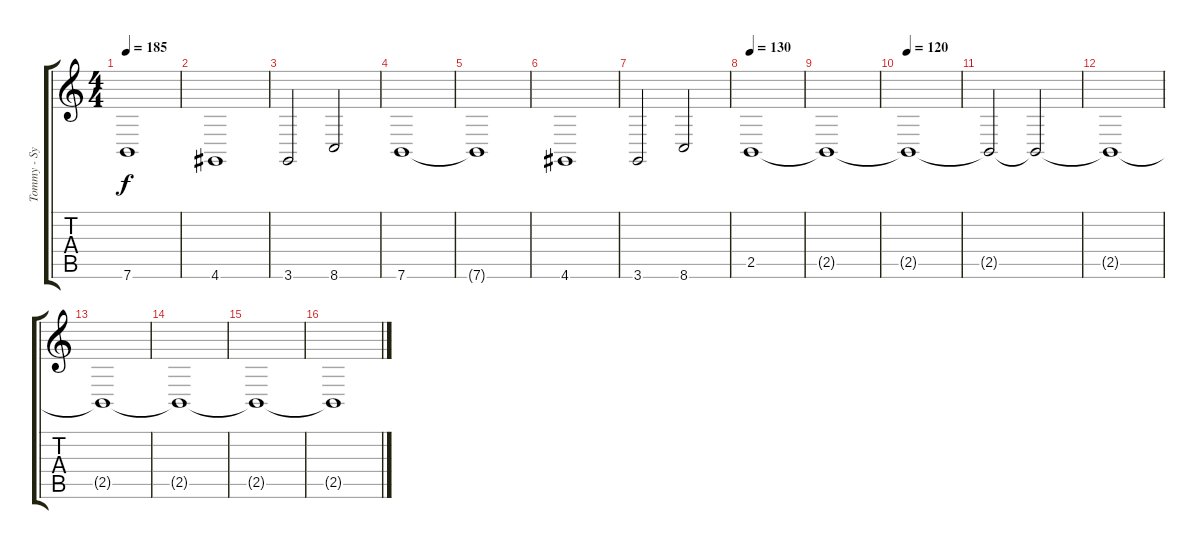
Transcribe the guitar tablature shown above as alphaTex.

\track ("Tommy - Synth" "Tommy - Sy") {instrument choiraahs}
\staff {score tabs}
\tuning (E4 B3 G3 D3 A2 E2) {hide}
\ts (4 4)
\tempo 185
\clef g2
\ks c
7.6{t}.1{dy f} |
4.6.1 |
3.6.2 8.6.2 |
7.6.1 |
7.6{t}.1 |
4.6.1 |
3.6.2 8.6.2 |
\tempo 130
2.5.1 |
2.5{t}.1{volume 4} |
\tempo 120
2.5{t}.1 |
2.5{t}.2 2.5{t}.2{volume 0} |
2.5{t}.1 |
2.5{t}.1 |
2.5{t}.1 |
2.5{t}.1 |
2.5{t}.1
